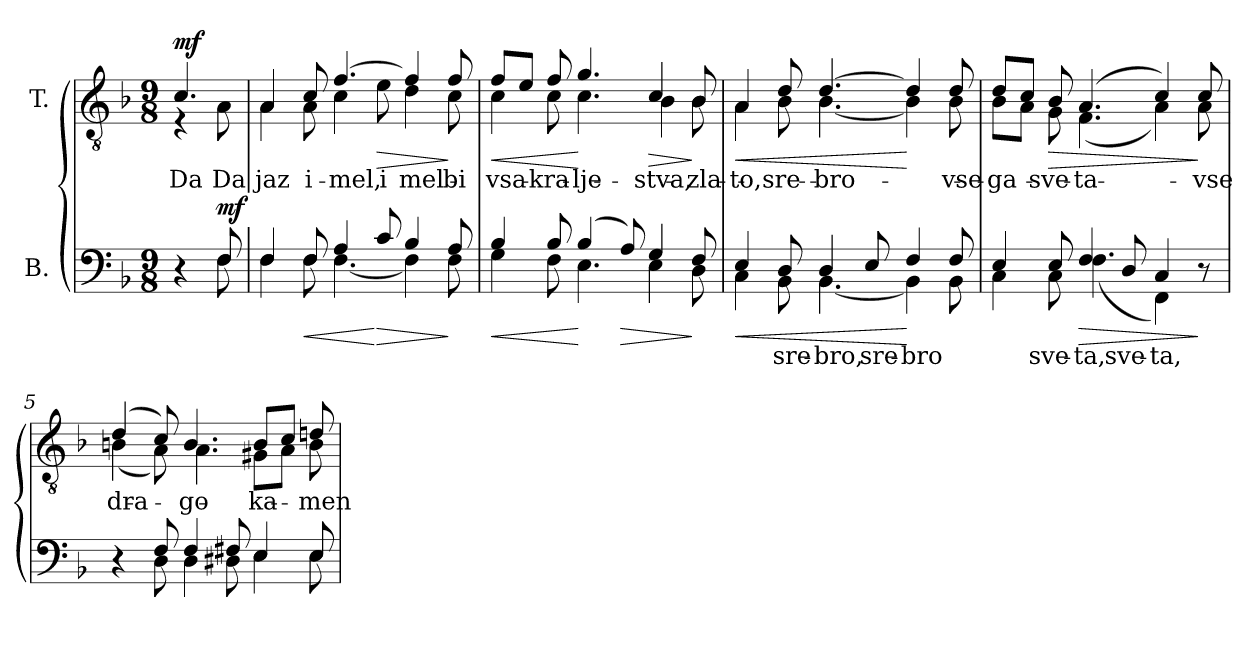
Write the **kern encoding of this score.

**kern	**text	**dynam	**kern	**text	**dynam
*part2	*part2	*part2	*part1	*part1	*part1
*staff2	*staff2	*staff2	*staff1	*staff1	*staff1
*I"B.	*	*	*I"T.	*	*
!!LO:PB:g=z
*clefF4	*	*	*clefGv2	*	*
*	*	*	*ITrd7c12	*	*
*k[b-]	*	*	*k[b-]	*	*
*F:	*	*	*F:	*	*
*M9/8	*	*	*M9/8	*	*
=	=	=	=	=	=
*^	*	*	*	*	*
!	!	!	!	!LO:TX:a:i:t=z iskrenim občutkom	!	!
!	!	!	!	!	!LO:LY:a:color=#000000	!
*	*	*	*	*^	*	*
4r	4ryy	.	.	4.Ci/	4r	Da	mf
!	!	!	!	!	!	!LO:LY:b:color=#000000	!
8Fi/	8Fi\	.	mf	.	8AAi\	Da	.
=1	=1	=1	=1	=1	=1	=1	=1
!	!	!	!	!	!	!LO:LY:a:color=#000000	!
!	!	!	!	!	!	!LO:LY:b:color=#000000	!
4Fi/	4Fi\	.	.	4AAi/	4AAi\	jaz	.
!	!	!	!LO:HP:b	!	!	!	!
!	!	!	!	!	!	!LO:LY:a:color=#000000	!
!	!	!	!	!	!	!LO:LY:b:color=#000000	!
8Fi/	8Fi\	.	<	8Ci/	8AAi\	i-	.
!	!	!	!	!	!	!LO:LY:a:color=#000000	!
!	!	!	!	!	!	!LO:LY:b:color=#000000	!
4Ai/	[4.Fi\	.	.	[4.Fi/	4Ci\	-mel,	.
!	!	!	!LO:HP:n=1:b	!	!	!	!
!	!	!	!	!	!	!LO:LY:b:color=#000000	!LO:HP:b
8ci/	.	.	[ >	.	8Ei\	i-	>
!	!	!	!	!	!	!LO:LY:b:color=#000000	!
4B-i/	4Fi\]	.	.	4Fi/]	4Di\	-mel	.
!	!	!	!	!	!	!LO:LY:b:color=#000000	!
8Ai/	8Fi\	.	]	8Fi/	8Ci\	bi	]
=2	=2	=2	=2	=2	=2	=2	=2
!	!	!	!LO:HP:b	!	!	!	!LO:HP:b
!	!	!	!	!	!	!LO:LY:b:color=#000000	!
4B-i/	4Gi\	.	<	8Fi/L	4Ci\	vsa	<
.	.	.	.	8Ei/J	.	.	.
!	!	!	!	!	!	!LO:LY:b:color=#000000	!
8B-i/	8Fi\	.	.	8Fi/	8Ci\	kra-	.
!	!	!	!	!	!	!LO:LY:b:color=#000000	!
(4B-i/	4.Ei\	.	[	4.Gi/	4.Ci\	-lje-	[
!	!	!	!LO:HP:b	!	!	!	!
8Ai/)	.	.	>	.	.	.	.
!	!	!	!	!	!	!	!LO:HP:b
!	!	!	!	!	!	!LO:LY:b:color=#000000	!
4Gi/	4Ei\	.	.	4Ci/	4BB-i\	-stva,	>
!	!	!	!	!	!	!LO:LY:b:color=#000000	!
8Fi/	8Di\	.	]	8BB-i/	8BB-i\	zla-	]
=3	=3	=3	=3	=3	=3	=3	=3
!	!	!	!LO:HP:b	!	!	!	!
!	!	!	!	!	!	!LO:LY:b:color=#000000	!LO:HP:b
4Ei/	4Ci\	.	<	4AAi/	4AAi\	-to,	<
!	!	!LO:LY:a:color=#000000	!	!	!	!	!
!	!	!	!	!	!	!LO:LY:b:color=#000000	!
8Di/	8BB-i\	sre-	.	8Di/	8BB-i\	sre-	.
!	!	!LO:LY:a:color=#000000	!	!	!	!	!
!	!	!	!	!	!	!LO:LY:b:color=#000000	!
4Di/	[4.BB-i\	-bro,	.	[4.Di/	[4.BB-i\	-bro	.
!	!	!LO:LY:a:color=#000000	!	!	!	!	!
8Ei/	.	sre-	.	.	.	.	.
!	!	!LO:LY:a:color=#000000	!	!	!	!	!
4Fi/	4BB-i\]	-bro	[	4Di/]	4BB-i\]	.	[
!	!	!	!	!	!	!LO:LY:b:color=#000000	!
8Fi/	8BB-i\	.	.	8Di/	8BB-i\	vse-	.
!!LO:LB:g=z	!!
=4	=4	=4	=4	=4	=4	=4	=4
!	!	!	!	!	!	!LO:LY:b:color=#000000	!
4Ei/	4Ci\	.	.	8Di/L	8BB-i\L	-ga	.
.	.	.	.	8Ci/J	8AAi\J	.	.
!	!	!LO:LY:a:color=#000000	!	!	!	!	!LO:HP:b
!	!	!	!	!	!	!LO:LY:b:color=#000000	!
8Ei/	8Ci\	sve-	.	8BB-i/	8GGi\	sve-	>
!	!	!LO:LY:a:color=#000000	!LO:HP:b	!	!	!	!
!	!	!	!	!	!	!LO:LY:b:color=#000000	!
4Fi/	(4.Fi\	-ta,	>	(4.AAi/	(4.FFi\	-ta	.
!	!	!LO:LY:a:color=#000000	!	!	!	!	!
8Di/	.	sve-	.	.	.	.	.
!	!	!LO:LY:a:color=#000000	!	!	!	!	!
4Ci/	4FFi\)	-ta,	.	4Ci/)	4AAi\)	.	.
!	!	!	!	!	!	!LO:LY:b:color=#000000	!
8r	8ryy	.	]	8Ci/	8AAi\	vse	]
=5	=5	=5	=5	=5	=5	=5	=5
!	!	!	!	!	!	!LO:LY:b:color=#000000	!
4r	4ryy	.	.	(4Di/	(4BBni\	dra-	.
8Fi/	8Di\	.	.	8Ci/)	8AAi\)	.	.
!	!	!	!	!	!	!LO:LY:b:color=#000000	!
4Fi/	4Di\	.	.	4.BBi/	4.AAi\	-go	.
8F#Xi/	8D#Xi\	.	.	.	.	.	.
!	!	!	!	!	!	!LO:LY:b:color=#000000	!
4Ei/	4Ei\	.	.	8BBi/L	8GG#Xi\L	ka-	.
.	.	.	.	8Ci/J	8AAi\J	.	.
!	!	!	!	!	!	!LO:LY:b:color=#000000	!
8Ei/	8Ei\	.	.	8Dni/	8BBi\	-men-	.
*v	*v	*	*	*	*	*	*
*	*	*	*v	*v	*	*
=	=	=	=	=	=
*-	*-	*-	*-	*-	*-
